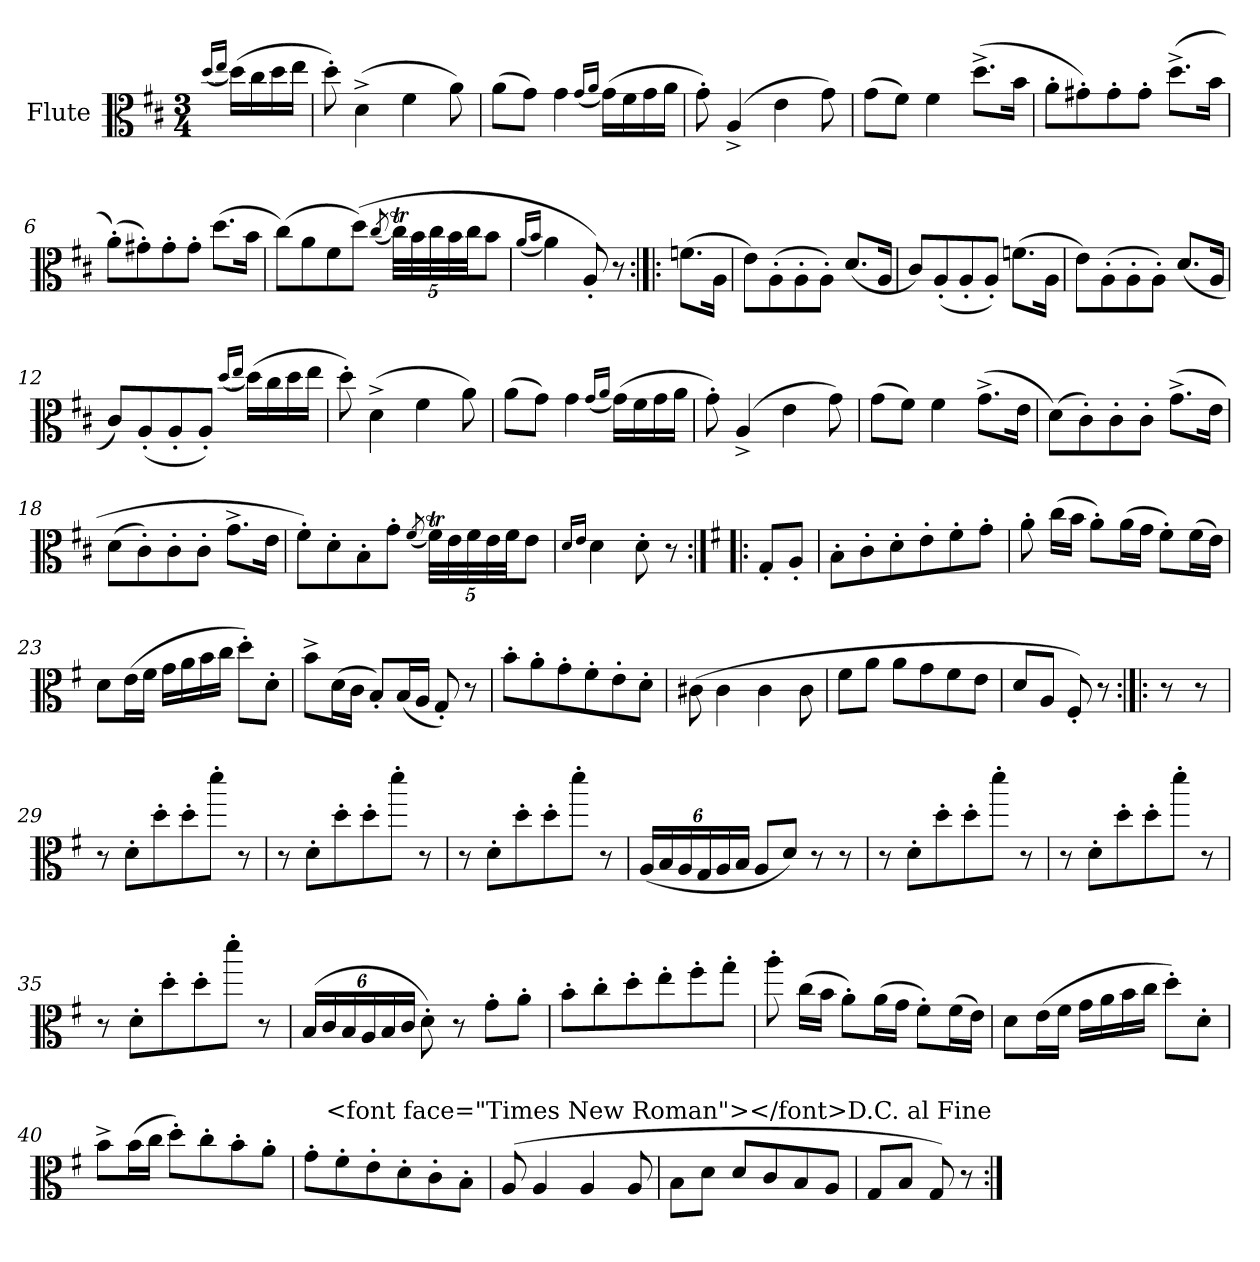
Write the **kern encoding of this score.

**kern
*part1
*staff1
*I"Flute
*I'Fl.
*clefC3
*k[f#c#]
*M3/4
*MM90
=
(16qdd/LL
16qee/JJ
(16dd\LL)
16cc#\
16dd\
16ee\JJ
=1
8dd'\)
(4d^\
4f#\
8a\)
=2
(8a\L
8g\J)
4g\
(16qg/LL
16qa/JJ
(16g\LL)
16f#\
16g\
16a\JJ
=3
8g'\)
(4A^/
4e\
8g\)
=4
(8g\L
8f#\J)
4f#\
(8.dd^\L
16b\Jk
=5
8a'\L
8g#X'\)
8g#'\
8g#'\J
(8.dd^\L
16b\Jk
!!LO:LB:g=z
=6
(8a'\L)
8g#X'\)
8g#'\
8g#'\J
(8.dd\L
16b\Jk
=7
(8cc#\L)
8a\
8f#\
(8dd\J)
(8qcc#/
*Xbrackettup
40cc#t\LLL)
40b\
40cc#\
40b\
40cc#\JJ
8b\J
=8
(16qa/LL
16qb/JJ
4a\)
8A'/)
8r
=8X1:|!|:
(8.fn\L
16A\Jk
=9
8e\L)
(8A'\
8A'\
8A'\J)
(8.d/L
16A/Jk
!!LO:LB:g=z
=10
8c#/L)
(8A'/
8A'/
8A'/J)
(8.fn\L
16A\Jk
=11
8e\L)
(8A'\
8A'\
8A'\J)
(8.d/L
16A/Jk
=12
8c#/L)
(8A'/
8A'/
8A'/J)
(16qdd/LL
16qee/JJ
(16dd\LL)
16cc#\
16dd\
16ee\JJ
=13
8dd'\)
(4d^\
4f#\
8a\)
=14
(8a\L
8g\J)
4g\
(16qg/LL
16qa/JJ
(16g\LL)
16f#\
16g\
16a\JJ
!!LO:LB:g=z
=15
8g'\)
(4A^/
4e\
8g\)
=16
(8g\L
8f#\J)
4f#\
(8.g^\L
16e\Jk
=17
(8d\L)
8c#'\)
8c#'\
8c#'\J
(8.g^\L
16e\Jk
=18
(8d\L
8c#'\)
8c#'\
8c#'\J
8.g^\L
16e\Jk
=19
8f#'\L)
8d'\
8B'\
8g'\J
(8qf#/
40f#t\LLL)
40e\
40f#\
40e\
40f#\JJ
8e\J
=20
16qd/LL
16qe/JJ
4d\
8d'\
8r
!!LO:LB:g=z
=20X2:|!|:
*k[f#]
8G'/L
8A'/J
=21
8B'\L
8c'\
8d'\
8e'\
8f#'\
8g'\J
=22
8a'\
(16cc\LL
16b\JJ
8a'\L)
(16a\L
16g\JJ
8f#'\L)
(16f#\L
16e\JJ)
=23
8d\L
(16e\L
16f#\JJ
16g\LL
16a\
16b\
16cc\JJ
8dd'\L)
8d'\J
=24
8b^\L
(16d\L
16c\JJ
8B'/L)
(16B/L
16A/JJ
8G'/)
8r
!!LO:LB:g=z
=25
8b'\L
8a'\
8g'\
8f#'\
8e'\
8d'\J
=26
(8c#X\
4c#\
4c#\
8c#\
=27
8f#\L
8a\J
8a\L
8g\
8f#\
8e\J
=28
8d/L
8A/J
8F#'/)
8r
=28X3:|!|:
8r
8r
=29
8r
8d'\L
8dd'\
8dd'\
8ddd'\J
8r
=30
8r
8d'\L
8dd'\
8dd'\
8ddd'\J
8r
!!LO:LB:g=z
=31
8r
8d'\L
8dd'\
8dd'\
8ddd'\J
8r
=32
(24A/LL
24B/
24A/
24G/
24A/
24B/JJ
8A/L
8d/J)
8r
8r
=33
8r
8d'\L
8dd'\
8dd'\
8ddd'\J
8r
=34
8r
8d'\L
8dd'\
8dd'\
8ddd'\J
8r
=35
8r
8d'\L
8dd'\
8dd'\
8ddd'\J
8r
!!LO:LB:g=z
=36
(24B/LL
24c/
24B/
24A/
24B/
24c/JJ
8d'\)
8r
8g'\L
8a'\J
=37
8b'\L
8cc'\
8dd'\
8ee'\
8ff#'\
8gg'\J
=38
8aa'\
(16cc\LL
16b\JJ
8a'\L)
(16a\L
16g\JJ
8f#'\L)
(16f#\L
16e\JJ)
=39
8d\L
(16e\L
16f#\JJ
16g\LL
16a\
16b\
16cc\JJ
8dd'\L)
8d'\J
!!LO:LB:g=z
=40
8b^\L
(16b\L
16cc\JJ
8dd'\L)
8cc'\
8b'\
8a'\J
=41
8g'\L
8f#'\
8e'\
8d'\
8c'\
8B'\J
=42
(8A/
4A/
4A/
8A/
=43
8B\L
8d\J
8d/L
8c/
8B/
8A/J
=44
8G/L
8B/J
8G/)
8r
!LO:TX:a:t=<font face="Times New Roman"></font>D.C. al Fine
=:|!
*-
